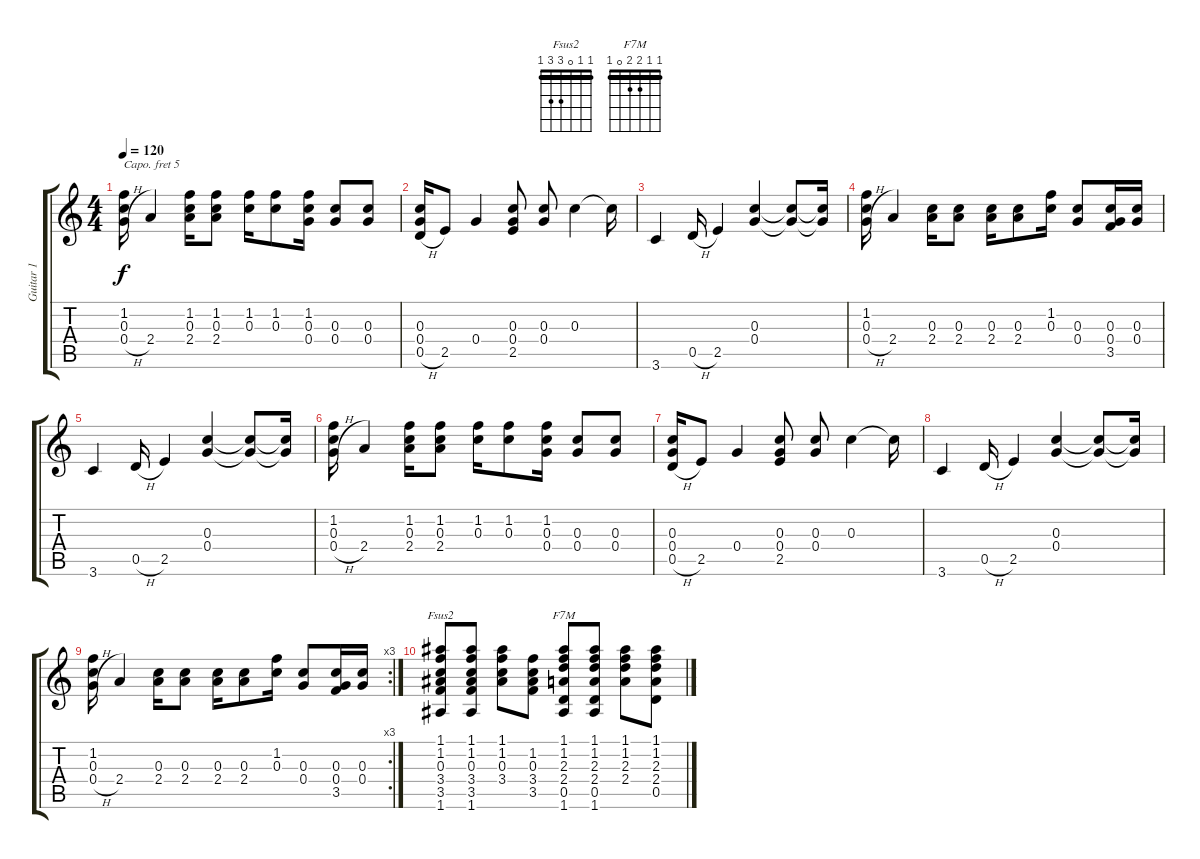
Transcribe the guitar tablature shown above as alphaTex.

\track ("Guitar 1" "Guitar 1") {instrument acousticguitarsteel}
\staff {score tabs}
\capo 5
\tuning (E4 B3 G3 D3 A2 E2) {hide}
\chord ("Fsus2" 1 1 0 3 3 1) {barre 1}
\chord ("F7M" 1 1 2 2 0 1) {barre 1}
\ts (4 4)
\tempo 120
\clef g2
\ks c
(1.2 0.3 0.4{h}).16{dy f} 2.4.4 (1.2 0.3 2.4).16 (1.2 0.3 2.4).8 (1.2 0.3).16 (1.2 0.3).8 (1.2 0.3 0.4).16 (0.3 0.4).8 (0.3 0.4).8 |
(0.3 0.4 0.5{h}).16 2.5.8 0.4.4 (0.3 0.4 2.5).8 (0.3 0.4).8 0.3.4 0.3{t}.16 |
3.6.4 0.5{h}.16 2.5.4 (0.3 0.4).4 (0.3{t} 0.4{t}).8 (0.3{t} 0.4{t}).16 |
(1.2 0.3 0.4{h}).16 2.4.4 (0.3 2.4).16 (0.3 2.4).8 (0.3 2.4).16 (0.3 2.4).8 (1.2 0.3).16 (0.3 0.4).8 (0.3 0.4 3.5).16 (0.3 0.4).16 |
3.6.4 0.5{h}.16 2.5.4 (0.3 0.4).4 (0.3{t} 0.4{t}).8 (0.3{t} 0.4{t}).16 |
(1.2 0.3 0.4{h}).16 2.4.4 (1.2 0.3 2.4).16 (1.2 0.3 2.4).8 (1.2 0.3).16 (1.2 0.3).8 (1.2 0.3 0.4).16 (0.3 0.4).8 (0.3 0.4).8 |
(0.3 0.4 0.5{h}).16 2.5.8 0.4.4 (0.3 0.4 2.5).8 (0.3 0.4).8 0.3.4 0.3{t}.16 |
3.6.4 0.5{h}.16 2.5.4 (0.3 0.4).4 (0.3{t} 0.4{t}).8 (0.3{t} 0.4{t}).16 |
\rc 3
(1.2 0.3 0.4{h}).16 2.4.4 (0.3 2.4).16 (0.3 2.4).8 (0.3 2.4).16 (0.3 2.4).8 (1.2 0.3).16 (0.3 0.4).8 (0.3 0.4 3.5).16 (0.3 0.4).16 |
(1.1 1.2 0.3 3.4 3.5 1.6).8{ch "Fsus2"} (1.1 1.2 0.3 3.4 3.5 1.6).8 (1.1 1.2 0.3 3.4).8 (1.2 0.3 3.4 3.5).8 (1.1 1.2 2.3 2.4 0.5 1.6).8{ch "F7M"} (1.1 1.2 2.3 2.4 0.5 1.6).8 (1.1 1.2 2.3 2.4).8 (1.1 1.2 2.3 2.4 0.5).8
